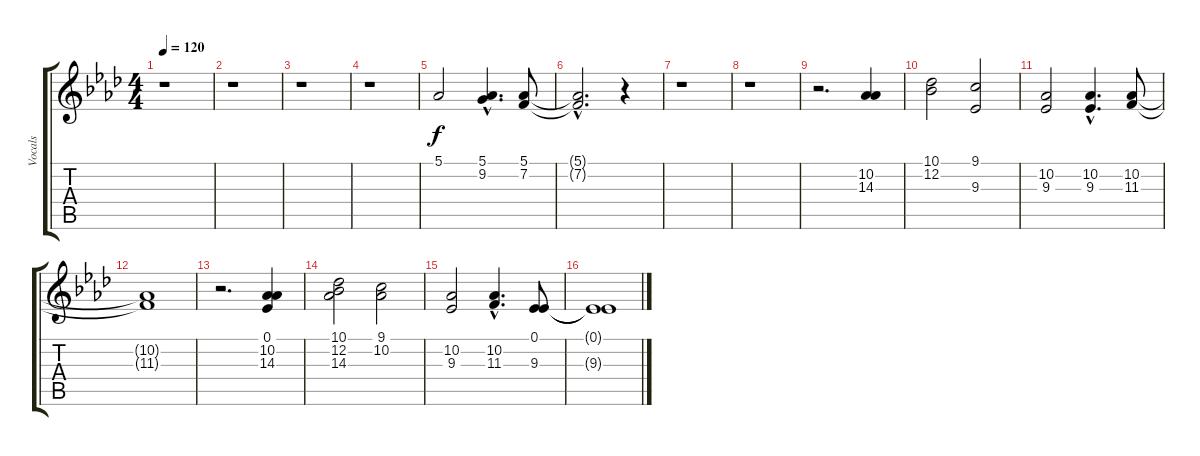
\track ("Vocals" "Vocals") {instrument pad4choir}
\staff {score tabs}
\tuning (Eb4 Bb3 Gb3 Db3 Ab2 Eb2) {hide}
\ts (4 4)
\tempo 120
\clef g2
\ks ab
r.1{dy f} |
r.1 |
r.1 |
r.1 |
5.1.2 (5.1{hac} 9.2{hac}).4{d} (5.1 7.2).8 |
(5.1{hac t} 7.2{hac t}).2{d} r.4 |
r.1 |
r.1 |
r.2{d} (10.2 14.3).4 |
(10.1 12.2).2 (9.1 9.3).2 |
(10.2 9.3).2 (10.2{hac} 9.3{hac}).4{d} (10.2 11.3).8 |
(10.2{t} 11.3{t}).1 |
r.2{d} (0.1 10.2 14.3).4 |
(10.1 12.2 14.3).2 (9.1 10.2).2 |
(10.2 9.3).2 (10.2{hac} 11.3{hac}).4{d} (0.1 9.3).8 |
(0.1{t} 9.3{t}).1
